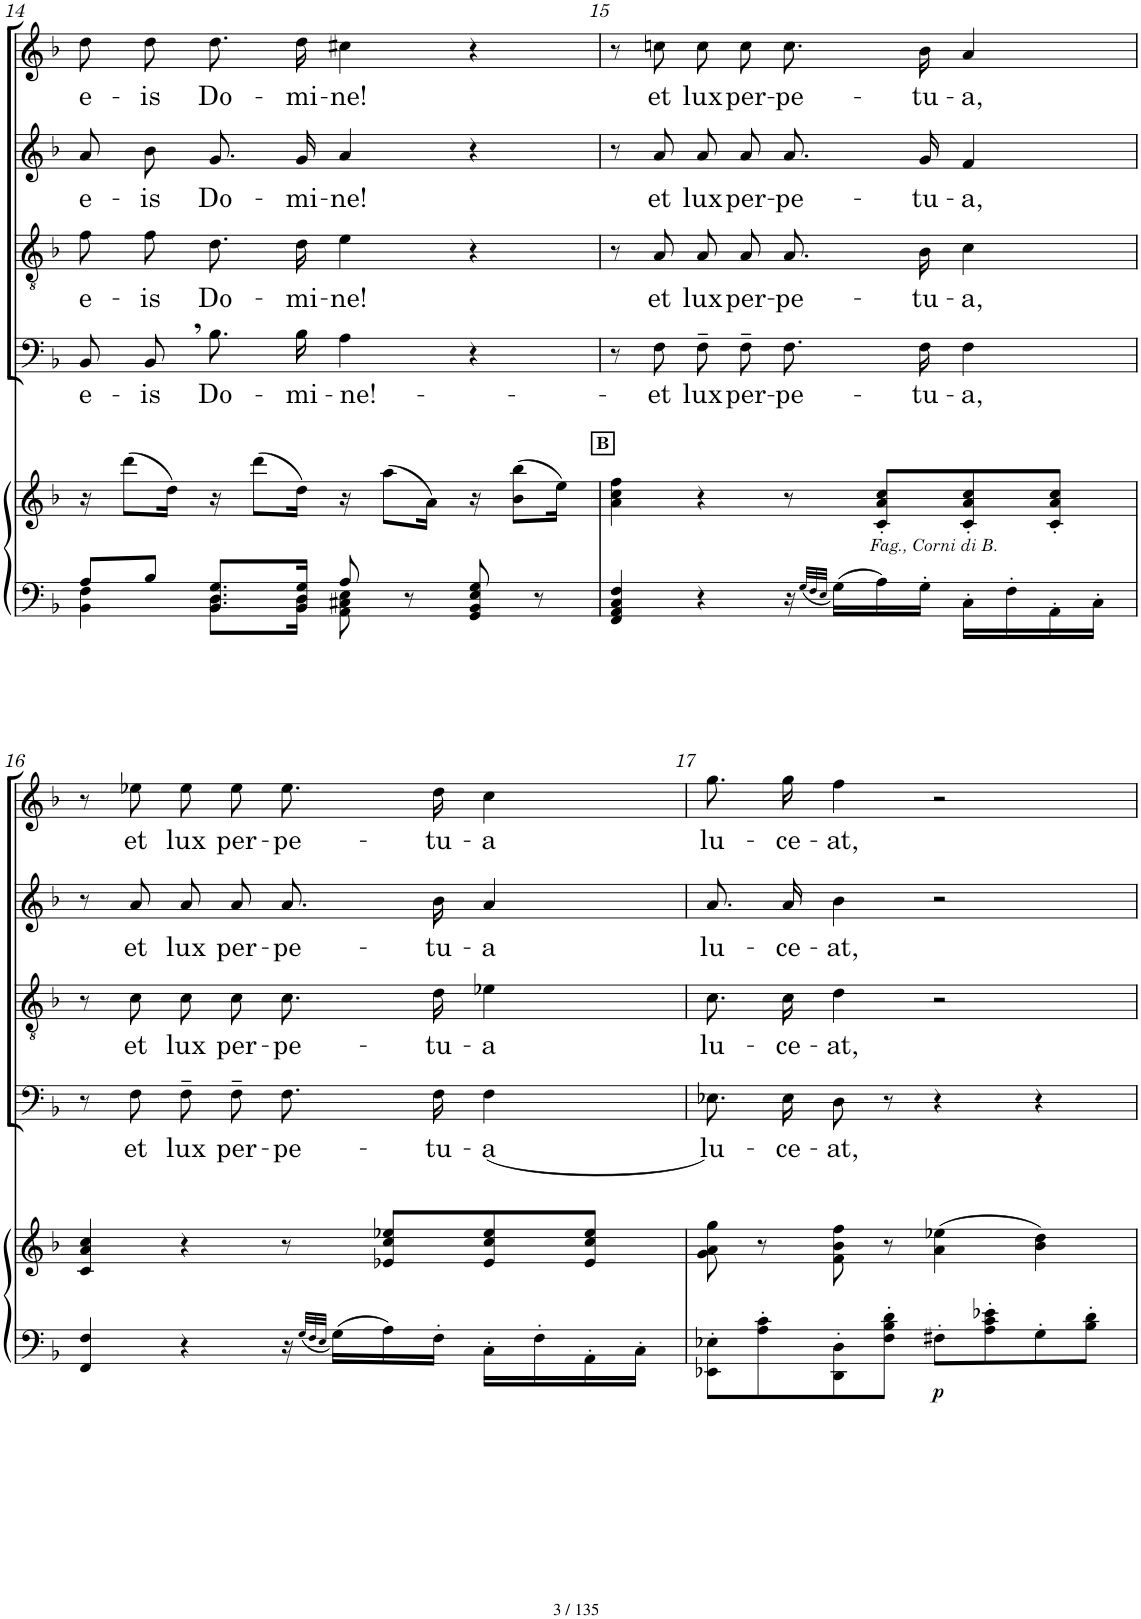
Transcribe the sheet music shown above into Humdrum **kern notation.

**kern	**kern	**dynam	**kern	**text	**kern	**text	**kern	**text	**kern	**text
*part5	*part5	*part5	*part4	*part4	*part3	*part3	*part2	*part2	*part1	*part1
*staff6	*staff5	*staff5/6	*staff4	*staff4	*staff3	*staff3	*staff2	*staff2	*staff1	*staff1
*I"Piano	*	*	*I"Bass	*	*I"Tenor	*	*I"Alto	*	*I"Soprano	*
*I'Pno	*	*	*	*	*	*	*	*	*	*
!!LO:PB:g=z
*clefF4	*clefG2	*	*clefF4	*	*clefGv2	*	*clefG2	*	*clefG2	*
*	*	*	*	*	*	*	*ITrd1c2	*	*	*
*k[b-]	*k[b-]	*	*k[b-]	*	*k[b-]	*	*k[b-]	*	*k[b-]	*
*M4/4	*M4/4	*	*M4/4	*	*M4/4	*	*M4/4	*	*M4/4	*
*met(c)	*met(c)	*	*met(c)	*	*met(c)	*	*met(c)	*	*met(c)	*
=14	=14	=14	=14	=14	=14	=14	=14	=14	=14	=14
*^	*	*	*	*	*	*	*	*	*	*
!	!	!	!	!	!LO:LY:b	!	!LO:LY:b	!	!LO:LY:b	!	!LO:LY:b
8A/L	4BB-\ 4F\	16r	.	8BB-!/L	e-	8f!\L	e-	8a!/L	e-	8dd!\L	e-
.	.	(8ddd\L	.	.	.	.	.	.	.	.	.
!	!	!	!	!	!LO:LY:b	!	!LO:LY:b	!	!LO:LY:b	!	!LO:LY:b
8B-/J	.	.	.	8BB-,!/J	-is	8f!\J	-is	8b-!/J	-is	8dd!\J	-is
.	.	16dd\Jk)	.	.	.	.	.	.	.	.	.
!	!	!	!	!	!LO:LY:b	!	!LO:LY:b	!	!LO:LY:b	!	!LO:LY:b
8.BB-/ 8.D/ 8.G/L	8.BB-\ 8.D\L	16r	.	8.B-!\L	Do-	8.d!\L	Do-	8.g!/L	Do-	8.dd!\L	Do-
.	.	(8ddd\L	.	.	.	.	.	.	.	.	.
!	!	!	!	!	!LO:LY:b	!	!LO:LY:b	!	!LO:LY:b	!	!LO:LY:b
16BB-/ 16D/ 16G/Jk	16BB-\ 16D\Jk	16dd\Jk)	.	16B-!\Jk	-mi-	16d!\Jk	-mi-	16g!/Jk	-mi-	16dd!\Jk	-mi-
!	!	!	!	!	!LO:LY:b	!	!LO:LY:b	!	!LO:LY:b	!	!LO:LY:b
8A/	8AA\ 8C#X\ 8E\	16r	.	4A!\	-ne!-	4e!\	-ne!	4a!/	-ne!	4cc#X!\	-ne!
.	.	(8aa\L	.	.	.	.	.	.	.	.	.
8r	8ryy	.	.	.	.	.	.	.	.	.	.
.	.	16a\Jk)	.	.	.	.	.	.	.	.	.
8GG/ 8BB-/ 8E/ 8G/	8ryy	16r	.	4r	.	4r	.	4r	.	4r	.
.	.	(8b-\ 8bb-\L	.	.	.	.	.	.	.	.	.
8r	8ryy	.	.	.	.	.	.	.	.	.	.
.	.	16ee\Jk)	.	.	.	.	.	.	.	.	.
*v	*v	*	*	*	*	*	*	*	*	*	*
=15	=15	=15	=15	=15	=15	=15	=15	=15	=15	=15
!	!LO:TX:a:B:t=B	!	!	!	!	!	!	!	!	!
4FF/ 4AA/ 4C/ 4F/	4a\ 4cc\ 4ff\	.	8r	.	8r	.	8r	.	8r	.
!	!	!	!	!LO:LY:b	!	!LO:LY:b	!	!LO:LY:b	!	!LO:LY:b
.	.	.	8F!\	-et	8A!/	et	8a!/	et	8ccn!\	et
!	!	!	!	!LO:LY:b	!	!LO:LY:b	!	!LO:LY:b	!	!LO:LY:b
4r	4r	.	8F~!\L	lux	8A!/L	lux	8a!/L	lux	8cc!\L	lux
!	!	!	!	!LO:LY:b	!	!LO:LY:b	!	!LO:LY:b	!	!LO:LY:b
.	.	.	8F~!\J	per-	8A!/J	per-	8a!/J	per-	8cc!\J	per-
!	!	!	!	!LO:LY:b	!	!LO:LY:b	!	!LO:LY:b	!	!LO:LY:b
16r	8r	.	8.F!\L	-pe-	8.A!/L	-pe-	8.a!/L	-pe-	8.cc!\L	-pe-
32qG/LLL	.	.	.	.	.	.	.	.	.	.
32qF/	.	.	.	.	.	.	.	.	.	.
32qE/JJJ	.	.	.	.	.	.	.	.	.	.
16G\LL	.	.	.	.	.	.	.	.	.	.
!	!LO:TX:b:i:t=Fag., Corni di B.	!	!	!	!	!	!	!	!	!
16A\	8c/' 8a/' 8cc/'L	.	.	.	.	.	.	.	.	.
!	!	!	!	!LO:LY:b	!	!LO:LY:b	!	!LO:LY:b	!	!LO:LY:b
16G'\JJ	.	.	16F!\Jk	-tu-	16B-!/Jk	-tu-	16g!/Jk	-tu-	16b-!\Jk	-tu-
!	!	!	!	!LO:LY:b	!	!LO:LY:b	!	!LO:LY:b	!	!LO:LY:b
16C'\LL	8c/' 8a/' 8cc/'	.	4F!\	-a,	4c!\	-a,	4f!/	-a,	4a!/	-a,
16F'\	.	.	.	.	.	.	.	.	.	.
16AA'\	8c/' 8a/' 8cc/'J	.	.	.	.	.	.	.	.	.
16C'\JJ	.	.	.	.	.	.	.	.	.	.
!!LO:LB:g=z
=16	=16	=16	=16	=16	=16	=16	=16	=16	=16	=16
4FF/ 4F/	4c/ 4a/ 4cc/	.	8r	.	8r	.	8r	.	8r	.
!	!	!	!	!LO:LY:b	!	!LO:LY:b	!	!LO:LY:b	!	!LO:LY:b
.	.	.	8F!\	et	8c!\	et	8a!/	et	8ee-X!\	et
!	!	!	!	!LO:LY:b	!	!LO:LY:b	!	!LO:LY:b	!	!LO:LY:b
4r	4r	.	8F~!\L	lux	8c!\L	lux	8a!/L	lux	8ee-!\L	lux
!	!	!	!	!LO:LY:b	!	!LO:LY:b	!	!LO:LY:b	!	!LO:LY:b
.	.	.	8F~!\J	per-	8c!\J	per-	8a!/J	per-	8ee-!\J	per-
!	!	!	!	!LO:LY:b	!	!LO:LY:b	!	!LO:LY:b	!	!LO:LY:b
16r	8r	.	8.F!\L	-pe-	8.c!\L	-pe-	8.a!/L	-pe-	8.ee-!\L	-pe-
32qG/LLL	.	.	.	.	.	.	.	.	.	.
32qF/	.	.	.	.	.	.	.	.	.	.
32qE/JJJ	.	.	.	.	.	.	.	.	.	.
16G\LL	.	.	.	.	.	.	.	.	.	.
16A\	8e-X/ 8cc/ 8ee-X/L	.	.	.	.	.	.	.	.	.
!	!	!	!	!LO:LY:b	!	!LO:LY:b	!	!LO:LY:b	!	!LO:LY:b
16F'\JJ	.	.	16F!\Jk	-tu-	16d!\Jk	-tu-	16b-!/Jk	-tu-	16dd!\Jk	-tu-
!	!	!	!	!LO:LY:b	!	!LO:LY:b	!	!LO:LY:b	!	!LO:LY:b
16C'\LL	8e-/ 8cc/ 8ee-/	.	(<4F!\	-a	4e-X!\	-a	4a!/	-a	4cc!\	-a
16F'\	.	.	.	.	.	.	.	.	.	.
16AA'\	8e-/ 8cc/ 8ee-/J	.	.	.	.	.	.	.	.	.
16C'\JJ	.	.	.	.	.	.	.	.	.	.
=17	=17	=17	=17	=17	=17	=17	=17	=17	=17	=17
!	!	!	!	!LO:LY:b	!	!LO:LY:b	!	!LO:LY:b	!	!LO:LY:b
8EE-X\' 8E-X\'L	8g\ 8a\ 8gg\	.	8.E-X!\L)	lu-	8.c!\L	lu-	8.a!/L	lu-	8.gg!\L	lu-
8A\' 8c\'	8r	.	.	.	.	.	.	.	.	.
!	!	!	!	!LO:LY:b	!	!LO:LY:b	!	!LO:LY:b	!	!LO:LY:b
.	.	.	16E-!\Jk	-ce-	16c!\Jk	-ce-	16a!/Jk	-ce-	16gg!\Jk	-ce-
!	!	!	!	!LO:LY:b	!	!LO:LY:b	!	!LO:LY:b	!	!LO:LY:b
8DD\' 8D\'	8f\ 8b-\ 8ff\	.	8D!\	-at,	4d!\	-at,	4b-!\	-at,	4ff!\	-at,
8F\' 8B-\' 8d\'J	8r	.	8r	.	.	.	.	.	.	.
!	!	!LO:DY:b=2	!	!	!	!	!	!	!	!
8F#X'\L	(4a\ 4ee-X\	p	4r	.	2r	.	2r	.	2r	.
8A\' 8c\' 8e-X\'	.	.	.	.	.	.	.	.	.	.
8G'\	4b-\ 4dd\)	.	4r	.	.	.	.	.	.	.
8B-\' 8d\'J	.	.	.	.	.	.	.	.	.	.
=	=	=	=	=	=	=	=	=	=	=
*-	*-	*-	*-	*-	*-	*-	*-	*-	*-	*-
